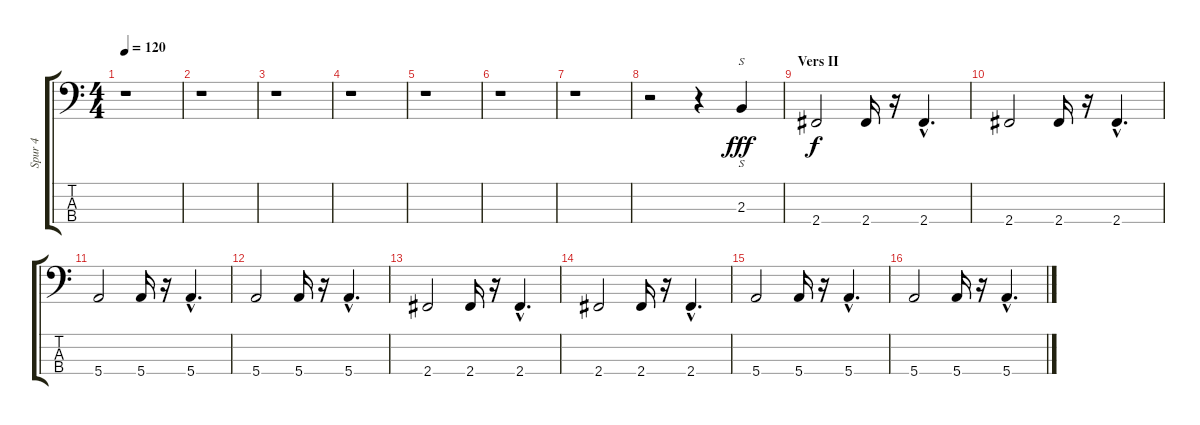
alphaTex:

\track ("Spur 4" "Spur 4") {instrument electricbasspick}
\staff {score tabs}
\tuning (G2 D2 A1 E1) {hide}
\ts (4 4)
\tempo 120
\clef f4
\ks c
r.1{dy fff} |
r.1 |
r.1 |
r.1 |
r.1 |
r.1 |
r.1 |
r.2 r.4 2.3.4{s} |
\section ("" "Vers II")
2.4.2{dy f} 2.4.16 r.16 2.4{hac}.4{d} |
2.4.2 2.4.16 r.16 2.4{hac}.4{d} |
5.4.2 5.4.16 r.16 5.4{hac}.4{d} |
5.4.2 5.4.16 r.16 5.4{hac}.4{d} |
2.4.2 2.4.16 r.16 2.4{hac}.4{d} |
2.4.2 2.4.16 r.16 2.4{hac}.4{d} |
5.4.2 5.4.16 r.16 5.4{hac}.4{d} |
5.4.2 5.4.16 r.16 5.4{hac}.4{d}
